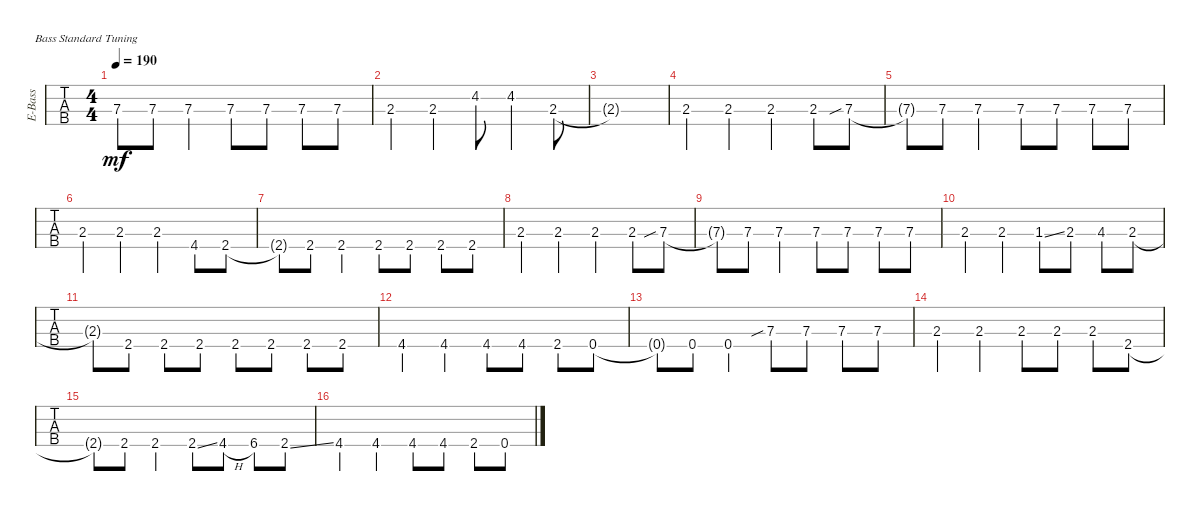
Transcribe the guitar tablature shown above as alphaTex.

\defaultSystemsLayout 4
\bracketExtendMode groupsimilarinstruments
\otherSystemsTrackNameOrientation horizontal
\track ("Akshay" "E-Bass") {instrument electricbassfinger}
\staff {tabs}
\tuning (G2 D2 A1 E1)
\ts (4 4)
\tempo 190
\clef f4
\ks c
7.3{t}.8{dy mf} 7.3.8 7.3.4 7.3.8 7.3.8 7.3.8 7.3.8 |
2.3.4 2.3.4 4.2{acc #}.8 4.2{acc #}.4 2.3.8 |
2.3{t}.1 |
2.3.4 2.3.4 2.3.4 2.3.8 7.3{sib}.8 |
7.3{t}.8 7.3.8 7.3.4 7.3.8 7.3.8 7.3.8 7.3.8 |
2.3.4 2.3.4 2.3.4 4.4{acc #}.8 2.4{acc #}.8 |
2.4{t acc #}.8 2.4{acc #}.8 2.4{acc #}.4 2.4{acc #}.8 2.4{acc #}.8 2.4{acc #}.8 2.4{acc #}.8 |
2.3.4 2.3.4 2.3.4 2.3.8 7.3{sib}.8 |
7.3{t}.8 7.3.8 7.3.4 7.3.8 7.3.8 7.3.8 7.3.8 |
2.3.4 2.3.4 1.3{ss acc #}.8 2.3.8 4.3{acc #}.8 2.3.8 |
2.3{t}.8 2.4{acc #}.8 2.4{acc #}.8 2.4{acc #}.8 2.4{acc #}.8 2.4{acc #}.8 2.4{acc #}.8 2.4{acc #}.8 |
4.4{acc #}.4 4.4{acc #}.4 4.4{acc #}.8 4.4{acc #}.8 2.4{acc #}.8 0.4.8 |
0.4{t}.8 0.4.8 0.4.4 7.3{sib}.8 7.3.8 7.3.8 7.3.8 |
2.3.4 2.3.4 2.3.8 2.3.8 2.3.8 2.4{acc #}.8 |
2.4{t acc #}.8 2.4{acc #}.8 2.4{acc #}.4 2.4{ss acc #}.8 4.4{h acc #}.8 6.4{acc #}.8 2.4{ss acc #}.8 |
4.4{acc #}.4 4.4{acc #}.4 4.4{acc #}.8 4.4{acc #}.8 2.4{acc #}.8 0.4.8
